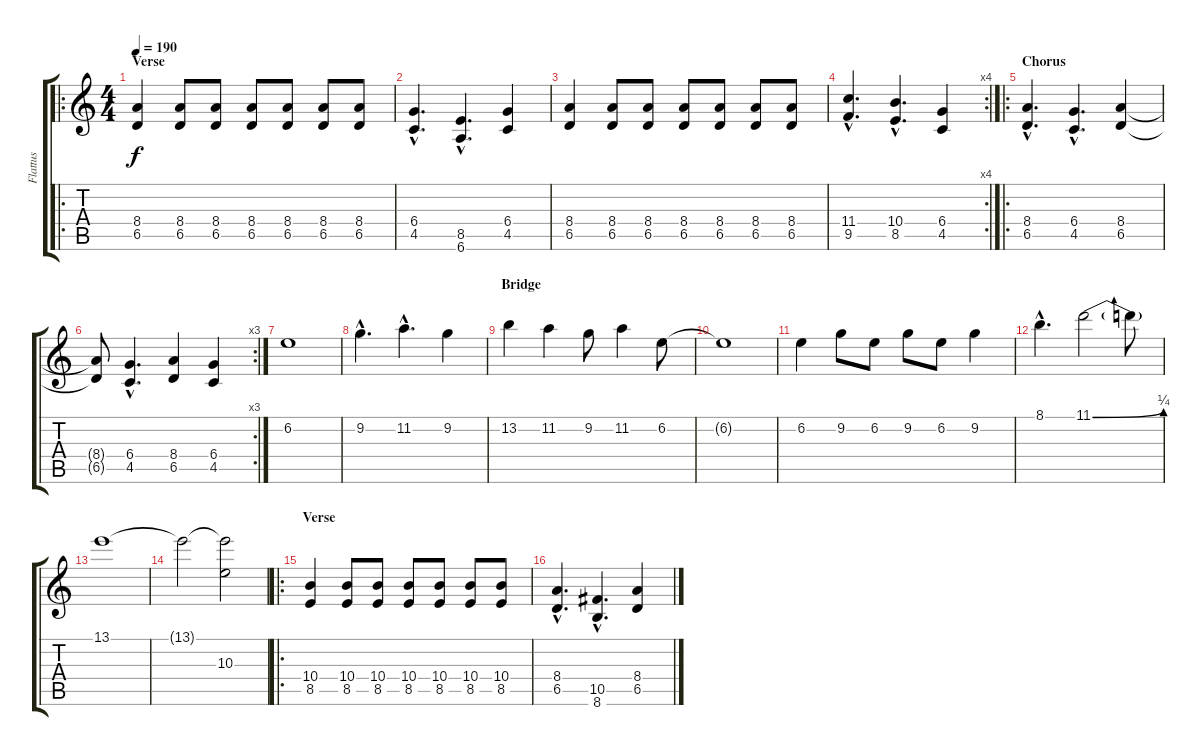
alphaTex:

\track ("Flattus" "Flattus") {instrument distortionguitar}
\staff {score tabs}
\tuning (Eb4 Bb3 Gb3 Db3 Ab2 Eb2) {hide}
\ro
\ts (4 4)
\section ("" "Verse")
\tempo 190
\clef g2
\ks c
(8.4 6.5).4{dy f} (8.4 6.5).8 (8.4 6.5).8 (8.4 6.5).8 (8.4 6.5).8 (8.4 6.5).8 (8.4 6.5).8 |
(6.4{hac} 4.5{hac}).4{d} (8.5{hac} 6.6{hac}).4{d} (6.4 4.5).4 |
(8.4 6.5).4 (8.4 6.5).8 (8.4 6.5).8 (8.4 6.5).8 (8.4 6.5).8 (8.4 6.5).8 (8.4 6.5).8 |
\rc 4
(11.4{hac} 9.5{hac}).4{d} (10.4{hac} 8.5{hac}).4{d} (6.4 4.5).4 |
\ro
\section ("" "Chorus")
(8.4{hac} 6.5{hac}).4{d} (6.4{hac} 4.5{hac}).4{d} (8.4 6.5).4 |
\rc 3
(8.4{t} 6.5{t}).8 (6.4{hac} 4.5{hac}).4{d} (8.4 6.5).4 (6.4 4.5).4 |
6.2.1 |
9.2{hac}.4{d} 11.2{hac}.4{d} 9.2.4 |
\section ("" "Bridge")
13.2.4 11.2.4 9.2.8 11.2.4 6.2.8 |
6.2{t}.1 |
6.2.4 9.2.8 6.2.8 9.2.8 6.2.8 9.2.4 |
8.1{hac}.4{d} 11.1{be (bend 0 0 60 1)}.2 11.1{t}.8 |
13.1.1 |
13.1{t}.2 (13.1{t} 10.3).2 |
\ro
\section ("" "Verse")
(10.4 8.5).4 (10.4 8.5).8 (10.4 8.5).8 (10.4 8.5).8 (10.4 8.5).8 (10.4 8.5).8 (10.4 8.5).8 |
(8.4{hac} 6.5{hac}).4{d} (10.5{hac} 8.6{hac}).4{d} (8.4 6.5).4
